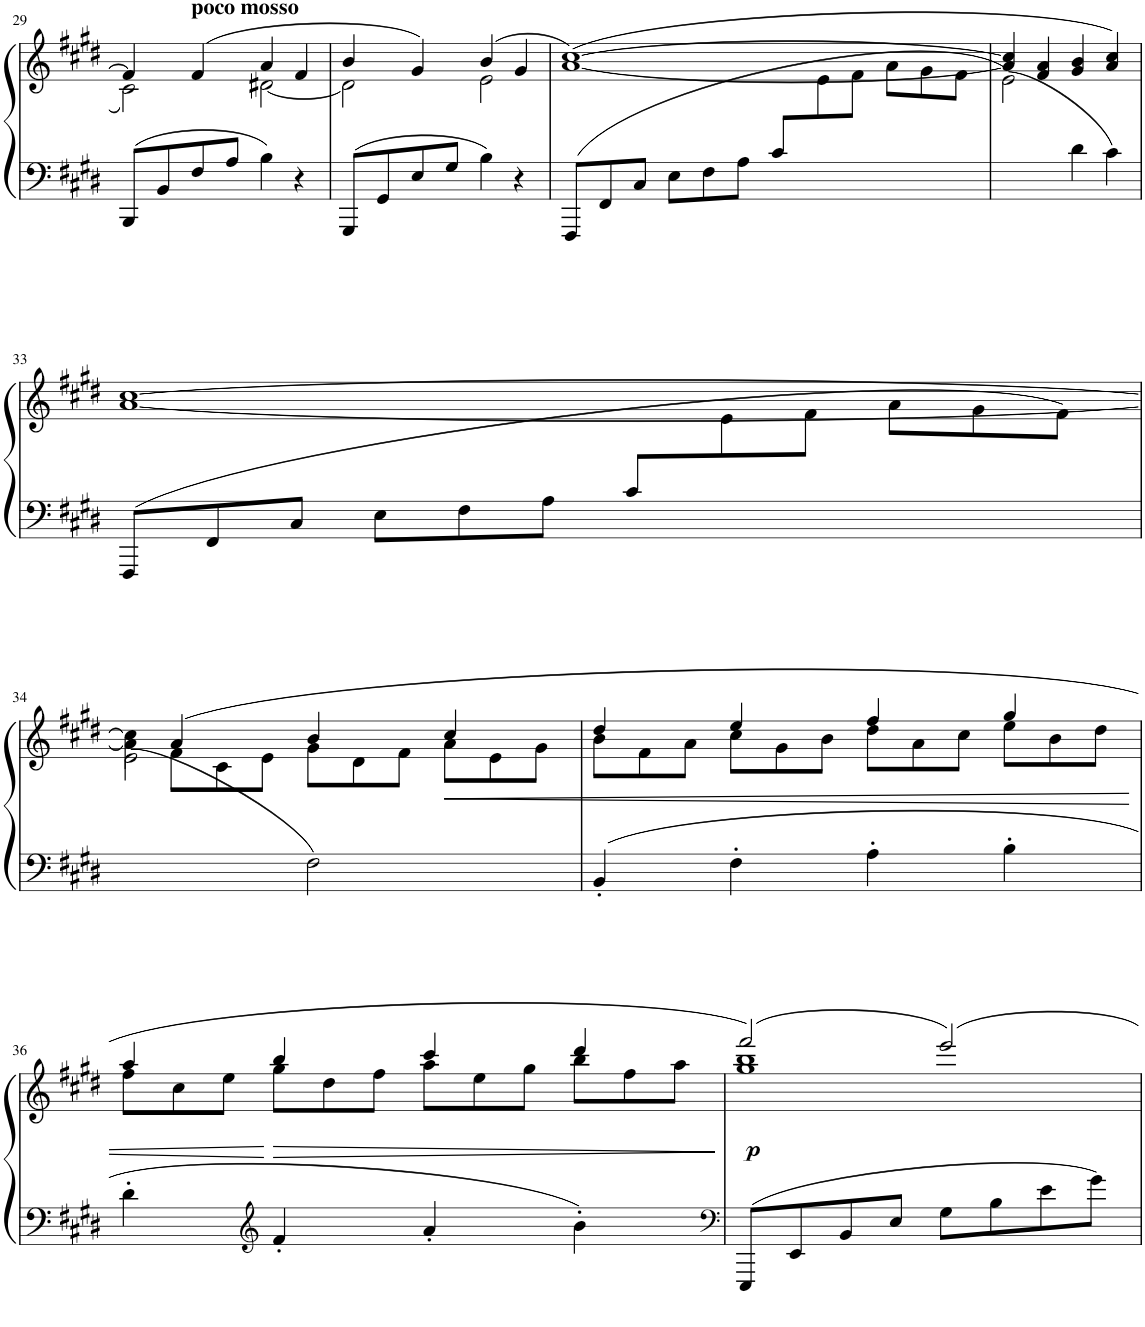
**kern	**kern	**dynam
*part1	*part1	*part1
*staff2	*staff1	*staff1/2
*I"Piano	*	*
*I'Pno.	*	*
!!LO:PB:g=z
*clefF4	*clefG2	*
*k[f#c#g#d#]	*k[f#c#g#d#]	*
*M4/4	*M4/4	*
*met(c)	*met(c)	*
=29	=29	=29
*	*^	*
8BBB/L	4f#/]	2c#\	.
8BB/	.	.	.
!	!LO:TX:a:B:t=poco mosso	!	!
8F#/	(4f#/	.	.
8A/J	.	.	.
4B\	4a/	[2d#X\	.
4r	4f#/	.	.
=30	=30	=30	=30
8GGG#/L	4b/	2d#\]	.
8GG#/	.	.	.
8E/	4g#/)	.	.
8G#/J	.	.	.
4B\	(4b/	2e\	.
4r	4g#/	.	.
=31	=31	=31	=31
*Xtuplet	*	*	*
(12FFF#/L	([1a [1cc#)	12%7ryy	.
12FF#/	.	.	.
12C#/J	.	.	.
12E\L	.	.	.
12F#\	.	.	.
12A\J	.	.	.
12c#/L	.	.	.
12%5ryy	.	12e\	.
.	.	12f#\J	.
*	*	*Xtuplet	*
.	.	12a\L	.
.	.	12g#\	.
.	.	12f#\J	.
=32	=32	=32	=32
2ryy	4a/] 4cc#/]	(2e\)	.
.	4f#/ 4a/	.	.
4d#\	4g#/ 4b/	2ryy	.
4c#\)	4a/ 4cc#/)	.	.
!!LO:LB:g=z	!!
=33	=33	=33	=33
(12FFF#/L	[1a [1cc#	12%7ryy	.
12FF#/	.	.	.
12C#/J	.	.	.
12E\L	.	.	.
12F#\	.	.	.
12A\J	.	.	.
12c#/L	.	.	.
12%5ryy	.	12e\	.
.	.	12f#\J	.
.	.	12a\L	.
.	.	12g#\	.
.	.	12f#\J)	.
!!LO:LB:g=z
=34	=34	=34	=34
*	*	*^	*
2ryy	4a\] 4cc#\]	4ryy	(2e\	.
.	(4a/	12f#\L	.	.
.	.	12c#\	.	.
.	.	12e\J	.	.
2F#\)	4b/	12g#\L	2ryy	.
.	.	12d#\	.	.
.	.	12f#\J	.	.
!	!	!	!	!LO:HP:b
.	4cc#/	12a\L	.	<
.	.	12e\	.	.
.	.	12g#\J	.	.
*	*	*v	*v	*
=35	=35	=35	=35
4BB'/	4dd#/	12b\L	.
.	.	12f#\	.
.	.	12a\J	.
4F#'\	4ee/	12cc#\L	.
.	.	12g#\	.
.	.	12b\J	.
4A'\	4ff#/	12dd#\L	.
.	.	12a\	.
.	.	12cc#\J	.
4B'\	4gg#/	12ee\L	.
.	.	12b\	.
.	.	12dd#\J	.
!!LO:LB:g=z	!!
=36	=36	=36	=36
4d#'\	4aa/	12ff#\L	.
.	.	12cc#\	.
.	.	12ee\J	.
*clefG2	*	*	*
!	!	!	!LO:HP:n=1:b
4f#'/	4bb/	12gg#\L	[ >
.	.	12dd#\	.
.	.	12ff#\J	.
4a'/	4ccc#/	12aa\L	.
.	.	12ee\	.
.	.	12gg#\J	.
4b'\	4ddd#/	12bb\L	.
.	.	12ff#\	.
.	.	12aa\J	.
*	*v	*v	*
.	.	]
=37	=37	=37
*clefF4	*	*
*	*^	*
!	!	!	!LO:DY:b
8EEE/L	(2fff#/)	1gg# 1bb	p
8EE/	.	.	.
8BB/	.	.	.
8E/J	.	.	.
8G#\L	2eee/)	.	.
8B\	.	.	.
8e\	.	.	.
8g#\J	.	.	.
*	*v	*v	*
=	=	=
*-	*-	*-
